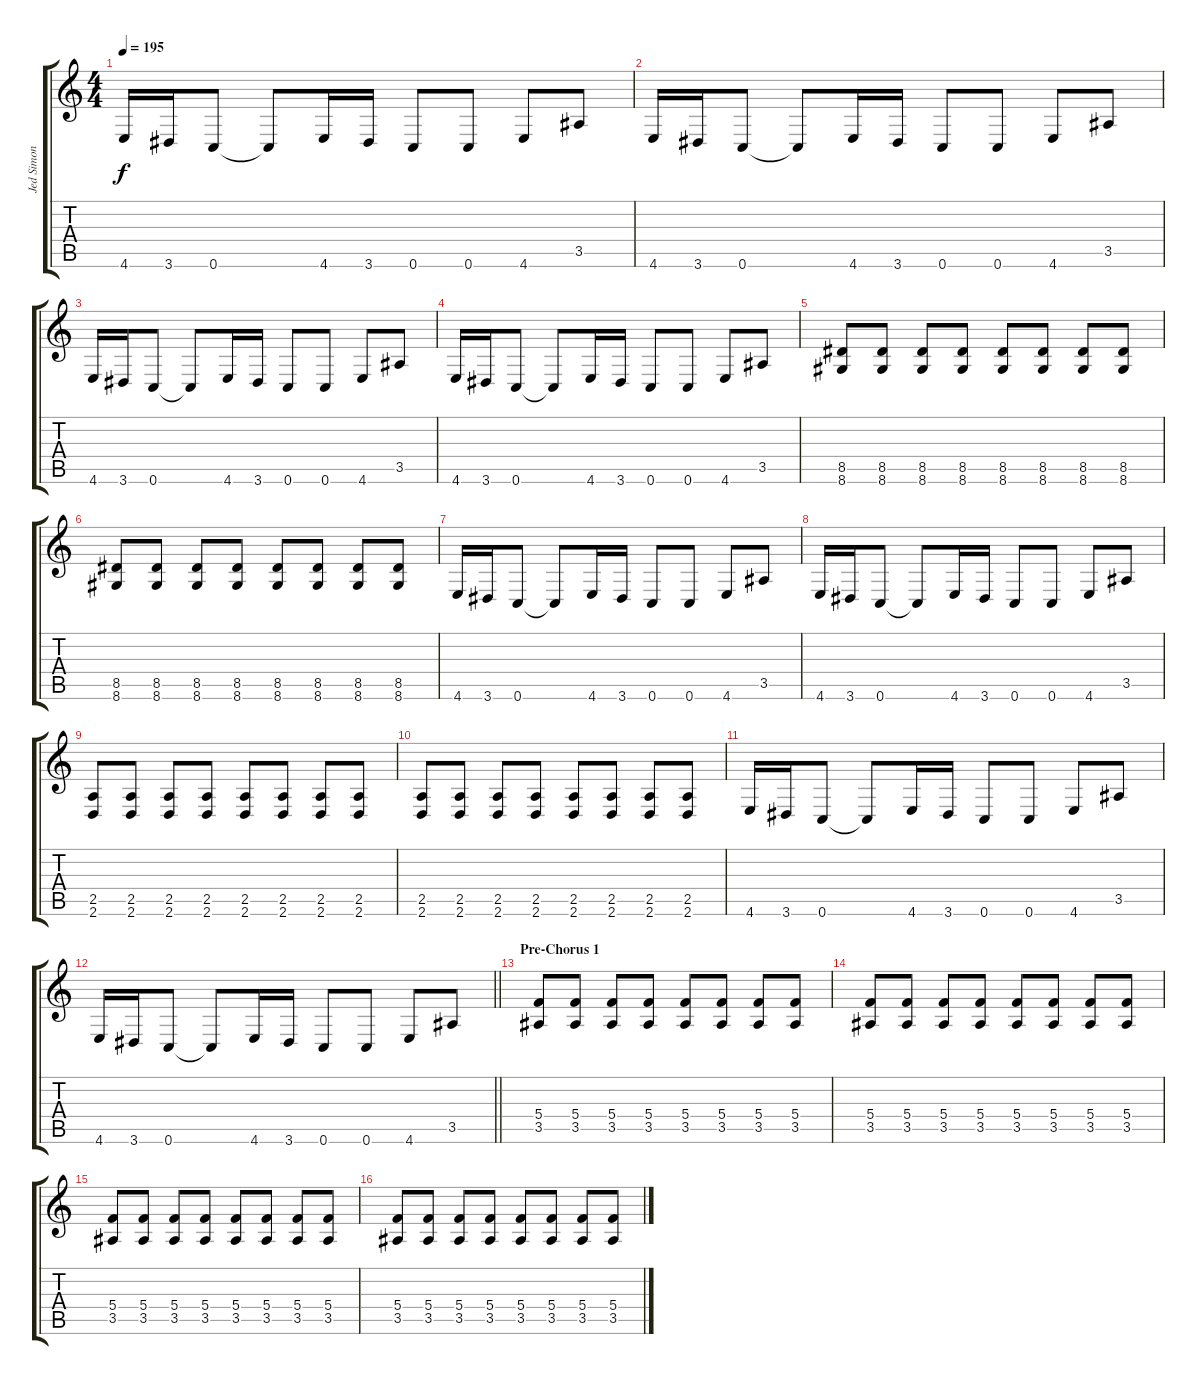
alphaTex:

\track ("Jed Simon" "Jed Simon") {instrument overdrivenguitar}
\staff {score tabs}
\tuning (E4 C4 G3 C3 G2 C2) {hide}
\ts (4 4)
\tempo 195
\clef g2
\ks c
4.6.16{dy f} 3.6.16 0.6.8 0.6{t}.8 4.6.16 3.6.16 0.6.8 0.6.8 4.6.8 3.5.8 |
4.6.16 3.6.16 0.6.8 0.6{t}.8 4.6.16 3.6.16 0.6.8 0.6.8 4.6.8 3.5.8 |
4.6.16 3.6.16 0.6.8 0.6{t}.8 4.6.16 3.6.16 0.6.8 0.6.8 4.6.8 3.5.8 |
4.6.16 3.6.16 0.6.8 0.6{t}.8 4.6.16 3.6.16 0.6.8 0.6.8 4.6.8 3.5.8 |
(8.5 8.6).8 (8.5 8.6).8 (8.5 8.6).8 (8.5 8.6).8 (8.5 8.6).8 (8.5 8.6).8 (8.5 8.6).8 (8.5 8.6).8 |
(8.5 8.6).8 (8.5 8.6).8 (8.5 8.6).8 (8.5 8.6).8 (8.5 8.6).8 (8.5 8.6).8 (8.5 8.6).8 (8.5 8.6).8 |
4.6.16 3.6.16 0.6.8 0.6{t}.8 4.6.16 3.6.16 0.6.8 0.6.8 4.6.8 3.5.8 |
4.6.16 3.6.16 0.6.8 0.6{t}.8 4.6.16 3.6.16 0.6.8 0.6.8 4.6.8 3.5.8 |
(2.5 2.6).8 (2.5 2.6).8 (2.5 2.6).8 (2.5 2.6).8 (2.5 2.6).8 (2.5 2.6).8 (2.5 2.6).8 (2.5 2.6).8 |
(2.5 2.6).8 (2.5 2.6).8 (2.5 2.6).8 (2.5 2.6).8 (2.5 2.6).8 (2.5 2.6).8 (2.5 2.6).8 (2.5 2.6).8 |
4.6.16 3.6.16 0.6.8 0.6{t}.8 4.6.16 3.6.16 0.6.8 0.6.8 4.6.8 3.5.8 |
\barLineRight lightlight
4.6.16 3.6.16 0.6.8 0.6{t}.8 4.6.16 3.6.16 0.6.8 0.6.8 4.6.8 3.5.8 |
\section ("" "Pre-Chorus 1")
(5.4 3.5).8 (5.4 3.5).8 (5.4 3.5).8 (5.4 3.5).8 (5.4 3.5).8 (5.4 3.5).8 (5.4 3.5).8 (5.4 3.5).8 |
(5.4 3.5).8 (5.4 3.5).8 (5.4 3.5).8 (5.4 3.5).8 (5.4 3.5).8 (5.4 3.5).8 (5.4 3.5).8 (5.4 3.5).8 |
(5.4 3.5).8 (5.4 3.5).8 (5.4 3.5).8 (5.4 3.5).8 (5.4 3.5).8 (5.4 3.5).8 (5.4 3.5).8 (5.4 3.5).8 |
(5.4 3.5).8 (5.4 3.5).8 (5.4 3.5).8 (5.4 3.5).8 (5.4 3.5).8 (5.4 3.5).8 (5.4 3.5).8 (5.4 3.5).8
